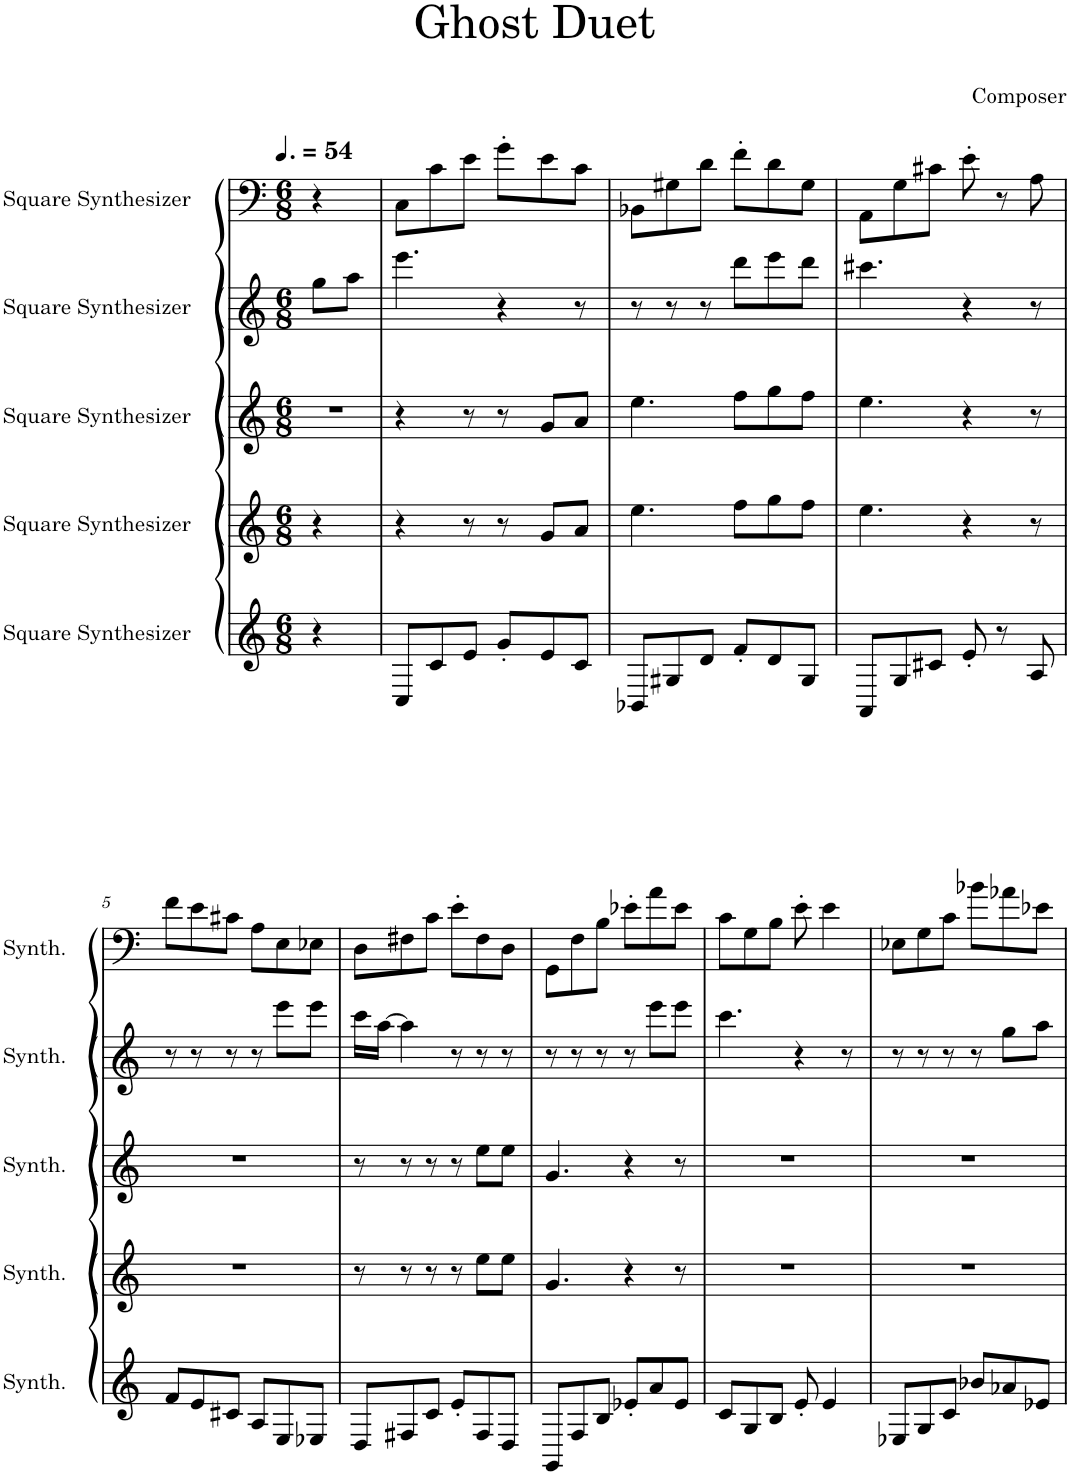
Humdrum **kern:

**kern	**kern	**kern	**kern	**kern
*part5	*part4	*part3	*part2	*part1
*staff5	*staff4	*staff3	*staff2	*staff1
*I"Square Synthesizer	*I"Square Synthesizer	*I"Square Synthesizer	*I"Square Synthesizer	*I"Square Synthesizer
*I'Synth.	*I'Synth.	*I'Synth.	*I'Synth.	*I'Synth.
*clefG2	*clefG2	*clefG2	*clefG2	*clefF4
*k[]	*k[]	*k[]	*k[]	*k[]
*M6/8	*M6/8	*M6/8	*M6/8	*M6/8
*MM81	*MM81	*MM81	*MM81	*MM81
=1	=1	=1	=1	=1
4r	4r	2.r	8gg\L	4r
.	.	.	8aa\J	.
2ryy	2ryy	.	2ryy	2ryy
=2	=2	=2	=2	=2
8C/L	4r	4r	4.eee\	8C\L
8c/	.	.	.	8c\
8e/J	8r	8r	.	8e\J
8g'/L	8r	8r	4r	8g'\L
8e/	8g/L	8g/L	.	8e\
8c/J	8a/J	8a/J	8r	8c\J
=3	=3	=3	=3	=3
8BB-X/L	4.ee\	4.ee\	8r	8BB-X\L
8G#X/	.	.	8r	8G#X\
8d/J	.	.	8r	8d\J
8f'/L	8ff\L	8ff\L	8ddd\L	8f'\L
8d/	8gg\	8gg\	8eee\	8d\
8G#/J	8ff\J	8ff\J	8ddd\J	8G#\J
=4	=4	=4	=4	=4
8AA/L	4.ee\	4.ee\	4.ccc#X\	8AA\L
8G/	.	.	.	8G\
8c#X/J	.	.	.	8c#X\J
8e'/	4r	4r	4r	8e'\
8r	.	.	.	8r
8A/	8r	8r	8r	8A\
!!LO:LB:g=z
=5	=5	=5	=5	=5
8f/L	2.r	2.r	8r	8f\L
8e/	.	.	8r	8e\
8c#X/J	.	.	8r	8c#X\J
8A/L	.	.	8r	8A\L
8E/	.	.	8eee\L	8E\
8E-X/J	.	.	8eee\J	8E-X\J
=6	=6	=6	=6	=6
8D/L	8r	8r	16ccc\LL	8D\L
.	.	.	[16aa\JJ	.
8F#X/	8r	8r	4aa\]	8F#X\
8c/J	8r	8r	.	8c\J
8e'/L	8r	8r	8r	8e'\L
8F#/	8ee\L	8ee\L	8r	8F#\
8D/J	8ee\J	8ee\J	8r	8D\J
=7	=7	=7	=7	=7
8GG/L	4.g/	4.g/	8r	8GG\L
8F/	.	.	8r	8F\
8B/J	.	.	8r	8B\J
8e-X'/L	4r	4r	8r	8e-X'\L
8a/	.	.	8eee\L	8a\
8e-/J	8r	8r	8eee\J	8e-\J
=8	=8	=8	=8	=8
8c/L	2.r	2.r	4.ccc\	8c\L
8G/	.	.	.	8G\
8B/J	.	.	.	8B\J
8e'/	.	.	4r	8e'\
4e/	.	.	.	4e\
.	.	.	8r	.
=9	=9	=9	=9	=9
8E-X/L	2.r	2.r	8r	8E-X\L
8G/	.	.	8r	8G\
8c/J	.	.	8r	8c\J
8b-X/L	.	.	8r	8b-X\L
8a-X/	.	.	8gg\L	8a-X\
8e-X/J	.	.	8aa\J	8e-X\J
=	=	=	=	=
*-	*-	*-	*-	*-
